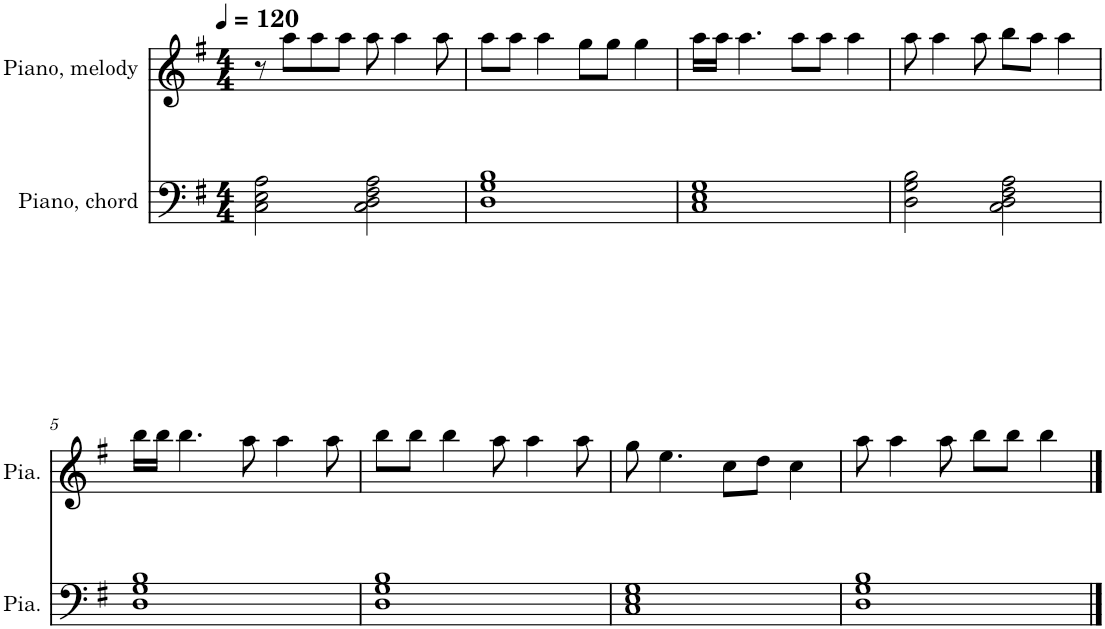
**kern	**kern
*part2	*part1
*staff2	*staff1
*I"Piano, chord	*I"Piano, melody
*I'Pia.	*I'Pia.
*clefF4	*clefG2
*k[f#]	*k[f#]
*M4/4	*M4/4
*MM120	*MM120
=1	=1
2C\ 2E\ 2A\	8r
.	8aa\L
.	8aa\
.	8aa\J
2C\ 2D\ 2F#\ 2A\	8aa\
.	4aa\
.	8aa\
=2	=2
1D 1G 1B	8aa\L
.	8aa\J
.	4aa\
.	8gg\L
.	8gg\J
.	4gg\
=3	=3
1C 1E 1G	16aa\LL
.	16aa\JJ
.	4.aa\
.	8aa\L
.	8aa\J
.	4aa\
=4	=4
2D\ 2G\ 2B\	8aa\
.	4aa\
.	8aa\
2C\ 2D\ 2F#\ 2A\	8bb\L
.	8aa\J
.	4aa\
!!LO:LB:g=z
=5	=5
1D 1G 1B	16bb\LL
.	16bb\JJ
.	4.bb\
.	8aa\
.	4aa\
.	8aa\
=6	=6
1D 1G 1B	8bb\L
.	8bb\J
.	4bb\
.	8aa\
.	4aa\
.	8aa\
=7	=7
1C 1E 1G	8gg\
.	4.ee\
.	8cc\L
.	8dd\J
.	4cc\
=8	=8
1D 1G 1B	8aa\
.	4aa\
.	8aa\
.	8bb\L
.	8bb\J
.	4bb\
==	==
*-	*-
